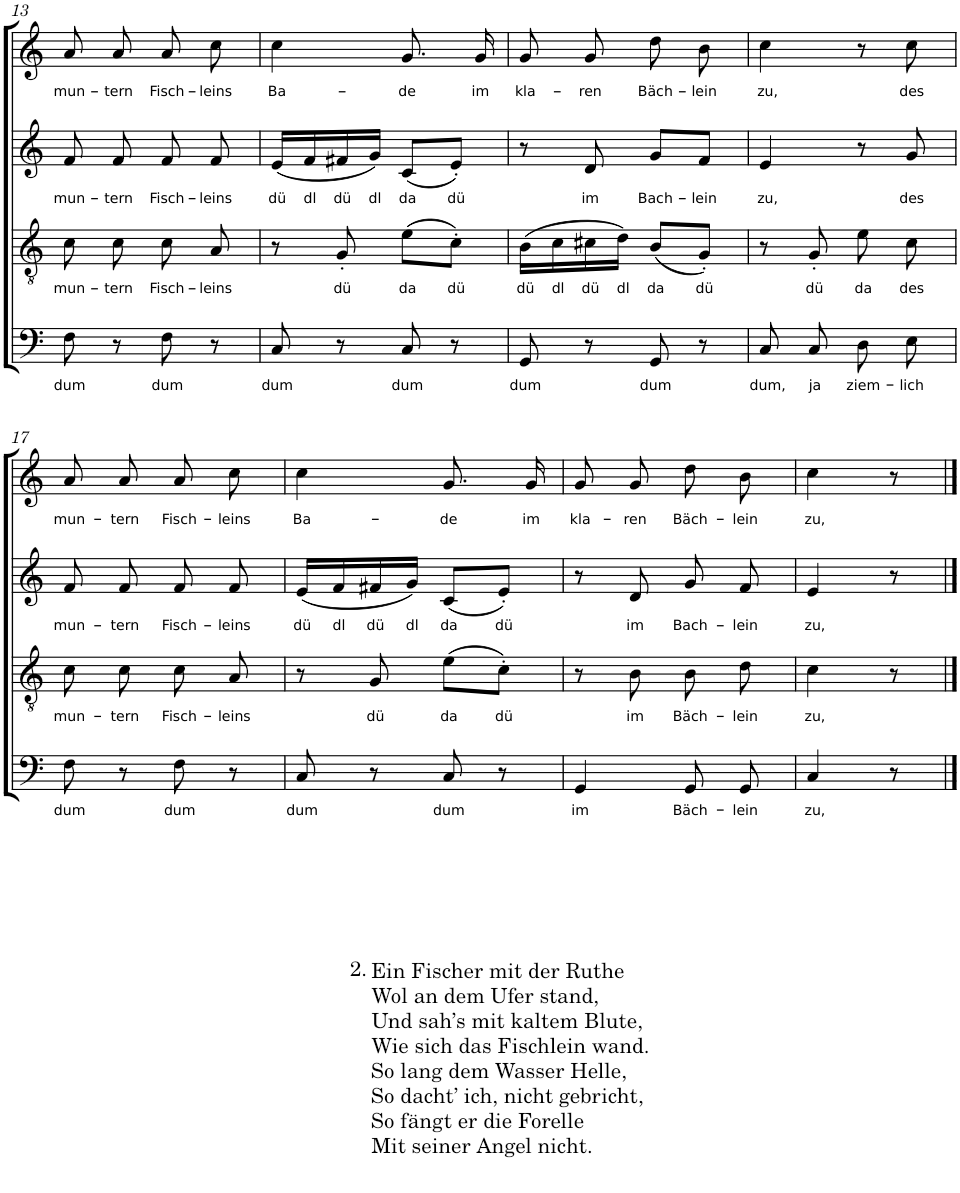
**kern	**text	**kern	**text	**kern	**text	**kern	**text
*part4	*part4	*part3	*part3	*part2	*part2	*part1	*part1
*staff4	*staff4	*staff3	*staff3	*staff2	*staff2	*staff1	*staff1
*I"B.	*	*I"T.	*	*I"A.	*	*I"S.	*
!!LO:PB:g=z
*clefF4	*	*clefGv2	*	*clefG2	*	*clefG2	*
*k[]	*	*k[]	*	*k[]	*	*k[]	*
*M2/4	*	*M2/4	*	*M2/4	*	*M2/4	*
=13	=13	=13	=13	=13	=13	=13	=13
!	!LO:LY:b	!	!LO:LY:b	!	!LO:LY:b	!	!LO:LY:b
8F\	dum	8c\	mun-	8f/	mun-	8a/L	mun-
!	!	!	!LO:LY:b	!	!LO:LY:b	!	!LO:LY:b
8r	.	8c\	-tern	8f/	-tern	8a/J	-tern
!	!LO:LY:b	!	!LO:LY:b	!	!LO:LY:b	!	!LO:LY:b
8F\	dum	8c\	Fisch-	8f/	Fisch-	8a\L	Fisch-
!	!	!	!LO:LY:b	!	!LO:LY:b	!	!LO:LY:b
8r	.	8A/	-leins	8f/	-leins	8cc\J	-leins
=14	=14	=14	=14	=14	=14	=14	=14
!	!LO:LY:b	!	!	!	!LO:LY:b	!	!LO:LY:b
8C/	dum	8r	.	(16e/LL	dü	4cc\	Ba-
!	!	!	!	!	!LO:LY:b	!	!
.	.	.	.	16f/	dl	.	.
!	!	!	!LO:LY:b	!	!LO:LY:b	!	!
8r	.	8G'/	dü	16f#X/	dü	.	.
!	!	!	!	!	!LO:LY:b	!	!
.	.	.	.	16g/JJ)	dl	.	.
!	!LO:LY:b	!	!LO:LY:b	!	!LO:LY:b	!	!LO:LY:b
8C/	dum	(8e\L	da	(8c/L	da	8.g/L	-de
!	!	!	!LO:LY:b	!	!LO:LY:b	!	!
8r	.	8c'\J)	dü	8e'/J)	dü	.	.
!	!	!	!	!	!	!	!LO:LY:b
.	.	.	.	.	.	16g/Jk	im
=15	=15	=15	=15	=15	=15	=15	=15
!	!LO:LY:b	!	!LO:LY:b	!	!	!	!LO:LY:b
8GG/	dum	(16B\LL	dü	8r	.	8g/L	kla-
!	!	!	!LO:LY:b	!	!	!	!
.	.	16c\	dl	.	.	.	.
!	!	!	!LO:LY:b	!	!LO:LY:b	!	!LO:LY:b
8r	.	16c#X\	dü	8d/	im	8g/J	-ren
!	!	!	!LO:LY:b	!	!	!	!
.	.	16d\JJ)	dl	.	.	.	.
!	!LO:LY:b	!	!LO:LY:b	!	!LO:LY:b	!	!LO:LY:b
8GG/	dum	(8B/L	da	8g/L	Bach-	8dd\L	Bäch-
!	!	!	!LO:LY:b	!	!LO:LY:b	!	!LO:LY:b
8r	.	8G'/J)	dü	8f/J	-lein	8b\J	-lein
=16	=16	=16	=16	=16	=16	=16	=16
!	!LO:LY:b	!	!	!	!LO:LY:b	!	!LO:LY:b
8C/L	dum,	8r	.	4e/	zu,	4cc\	zu,
!	!LO:LY:b	!	!LO:LY:b	!	!	!	!
8C/J	ja	8G'/	dü	.	.	.	.
!	!LO:LY:b	!	!LO:LY:b	!	!	!	!
8D\L	ziem-	8e\	da	8r	.	8r	.
!	!LO:LY:b	!	!LO:LY:b	!	!LO:LY:b	!	!LO:LY:b
8E\J	-lich	8c\	des	8g/	des	8cc\	des
!!LO:LB:g=z
=17	=17	=17	=17	=17	=17	=17	=17
!LO:TX:b:t=2.	!	!	!	!	!	!	!
!LO:TX:b:t=Ein Fischer mit der Ruthe	!	!	!	!	!	!	!
!LO:TX:b:t=Wol an dem Ufer stand,	!	!	!	!	!	!	!
!LO:TX:b:t=Und sah’s mit kaltem Blute,	!	!	!	!	!	!	!
!LO:TX:b:t=Wie sich das Fischlein wand.	!	!	!	!	!	!	!
!LO:TX:b:t=So lang dem Wasser Helle,	!	!	!	!	!	!	!
!LO:TX:b:t=So dacht’ ich, nicht gebricht,	!	!	!	!	!	!	!
!LO:TX:b:t=So fängt er die Forelle	!	!	!	!	!	!	!
!LO:TX:b:t=Mit seiner Angel nicht.	!	!	!	!	!	!	!
!	!LO:LY:b	!	!LO:LY:b	!	!LO:LY:b	!	!LO:LY:b
8F\	dum	8c\	mun-	8f/	mun-	8a/L	mun-
!	!	!	!LO:LY:b	!	!LO:LY:b	!	!LO:LY:b
8r	.	8c\	-tern	8f/	-tern	8a/J	-tern
!	!LO:LY:b	!	!LO:LY:b	!	!LO:LY:b	!	!LO:LY:b
8F\	dum	8c\	Fisch-	8f/	Fisch-	8a\L	Fisch-
!	!	!	!LO:LY:b	!	!LO:LY:b	!	!LO:LY:b
8r	.	8A/	-leins	8f/	-leins	8cc\J	-leins
=18	=18	=18	=18	=18	=18	=18	=18
!	!LO:LY:b	!	!	!	!LO:LY:b	!	!LO:LY:b
8C/	dum	8r	.	(16e/LL	dü	4cc\	Ba-
!	!	!	!	!	!LO:LY:b	!	!
.	.	.	.	16f/	dl	.	.
!	!	!	!LO:LY:b	!	!LO:LY:b	!	!
8r	.	8G/	dü	16f#X/	dü	.	.
!	!	!	!	!	!LO:LY:b	!	!
.	.	.	.	16g/JJ)	dl	.	.
!	!LO:LY:b	!	!LO:LY:b	!	!LO:LY:b	!	!LO:LY:b
8C/	dum	(8e\L	da	(8c/L	da	8.g/L	-de
!	!	!	!LO:LY:b	!	!LO:LY:b	!	!
8r	.	8c'\J)	dü	8e'/J)	dü	.	.
!	!	!	!	!	!	!	!LO:LY:b
.	.	.	.	.	.	16g/Jk	im
=19	=19	=19	=19	=19	=19	=19	=19
!	!LO:LY:b	!	!	!	!	!	!LO:LY:b
4GG/	im	8r	.	8r	.	8g/L	kla-
!	!	!	!LO:LY:b	!	!LO:LY:b	!	!LO:LY:b
.	.	8B\	im	8d/	im	8g/J	-ren
!	!LO:LY:b	!	!LO:LY:b	!	!LO:LY:b	!	!LO:LY:b
8GG/L	Bäch-	8B\	Bäch-	8g/	Bach-	8dd\L	Bäch-
!	!LO:LY:b	!	!LO:LY:b	!	!LO:LY:b	!	!LO:LY:b
8GG/J	-lein	8d\	-lein	8f/	-lein	8b\J	-lein
=20	=20	=20	=20	=20	=20	=20	=20
!	!LO:LY:b	!	!LO:LY:b	!	!LO:LY:b	!	!LO:LY:b
4C/	zu,	4c\	zu,	4e/	zu,	4cc\	zu,
8r	.	8r	.	8r	.	8r	.
==	==	==	==	==	==	==	==
*-	*-	*-	*-	*-	*-	*-	*-
